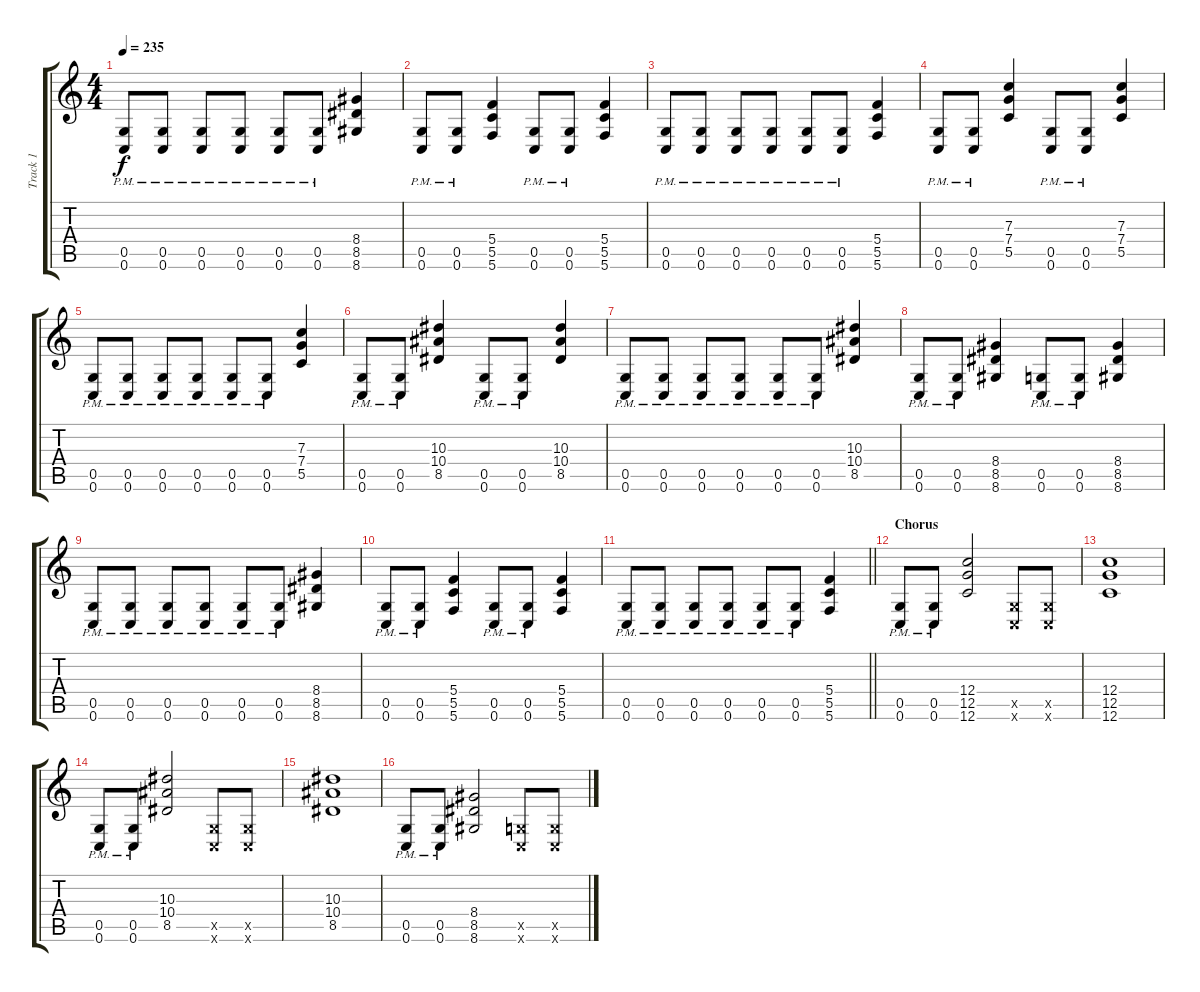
\track ("Track 1" "Track 1") {instrument distortionguitar}
\staff {score tabs}
\tuning (D4 A3 F3 C3 G2 C2) {hide}
\ts (4 4)
\tempo 235
\clef g2
\ks c
(0.5{pm} 0.6{pm}).8{dy f} (0.5{pm} 0.6{pm}).8 (0.5{pm} 0.6{pm}).8 (0.5{pm} 0.6{pm}).8 (0.5{pm} 0.6{pm}).8 (0.5{pm} 0.6{pm}).8 (8.4 8.5 8.6).4 |
(0.5{pm} 0.6{pm}).8 (0.5{pm} 0.6{pm}).8 (5.4 5.5 5.6).4 (0.5{pm} 0.6{pm}).8 (0.5{pm} 0.6{pm}).8 (5.4 5.5 5.6).4 |
(0.5{pm} 0.6{pm}).8 (0.5{pm} 0.6{pm}).8 (0.5{pm} 0.6{pm}).8 (0.5{pm} 0.6{pm}).8 (0.5{pm} 0.6{pm}).8 (0.5{pm} 0.6{pm}).8 (5.4 5.5 5.6).4 |
(0.5{pm} 0.6{pm}).8 (0.5{pm} 0.6{pm}).8 (7.3 7.4 5.5).4 (0.5{pm} 0.6{pm}).8 (0.5{pm} 0.6{pm}).8 (7.3 7.4 5.5).4 |
(0.5{pm} 0.6{pm}).8 (0.5{pm} 0.6{pm}).8 (0.5{pm} 0.6{pm}).8 (0.5{pm} 0.6{pm}).8 (0.5{pm} 0.6{pm}).8 (0.5{pm} 0.6{pm}).8 (7.3 7.4 5.5).4 |
(0.5{pm} 0.6{pm}).8 (0.5{pm} 0.6{pm}).8 (10.3 10.4 8.5).4 (0.5{pm} 0.6{pm}).8 (0.5{pm} 0.6{pm}).8 (10.3 10.4 8.5).4 |
(0.5{pm} 0.6{pm}).8 (0.5{pm} 0.6{pm}).8 (0.5{pm} 0.6{pm}).8 (0.5{pm} 0.6{pm}).8 (0.5{pm} 0.6{pm}).8 (0.5{pm} 0.6{pm}).8 (10.3 10.4 8.5).4 |
(0.5{pm} 0.6{pm}).8 (0.5{pm} 0.6{pm}).8 (8.4 8.5 8.6).4 (0.5{pm} 0.6{pm}).8 (0.5{pm} 0.6{pm}).8 (8.4 8.5 8.6).4 |
(0.5{pm} 0.6{pm}).8 (0.5{pm} 0.6{pm}).8 (0.5{pm} 0.6{pm}).8 (0.5{pm} 0.6{pm}).8 (0.5{pm} 0.6{pm}).8 (0.5{pm} 0.6{pm}).8 (8.4 8.5 8.6).4 |
(0.5{pm} 0.6{pm}).8 (0.5{pm} 0.6{pm}).8 (5.4 5.5 5.6).4 (0.5{pm} 0.6{pm}).8 (0.5{pm} 0.6{pm}).8 (5.4 5.5 5.6).4 |
\barLineRight lightlight
(0.5{pm} 0.6{pm}).8 (0.5{pm} 0.6{pm}).8 (0.5{pm} 0.6{pm}).8 (0.5{pm} 0.6{pm}).8 (0.5{pm} 0.6{pm}).8 (0.5{pm} 0.6{pm}).8 (5.4 5.5 5.6).4 |
\section ("" "Chorus")
(0.5{pm} 0.6{pm}).8 (0.5{pm} 0.6{pm}).8 (12.4 12.5 12.6).2 (0.5{x} 0.6{x}).8 (0.5{x} 0.6{x}).8 |
(12.4 12.5 12.6).1 |
(0.5{pm} 0.6{pm}).8 (0.5{pm} 0.6{pm}).8 (10.3 10.4 8.5).2 (0.5{x} 0.6{x}).8 (0.5{x} 0.6{x}).8 |
(10.3 10.4 8.5).1 |
(0.5{pm} 0.6{pm}).8 (0.5{pm} 0.6{pm}).8 (8.4 8.5 8.6).2 (0.5{x} 0.6{x}).8 (0.5{x} 0.6{x}).8
